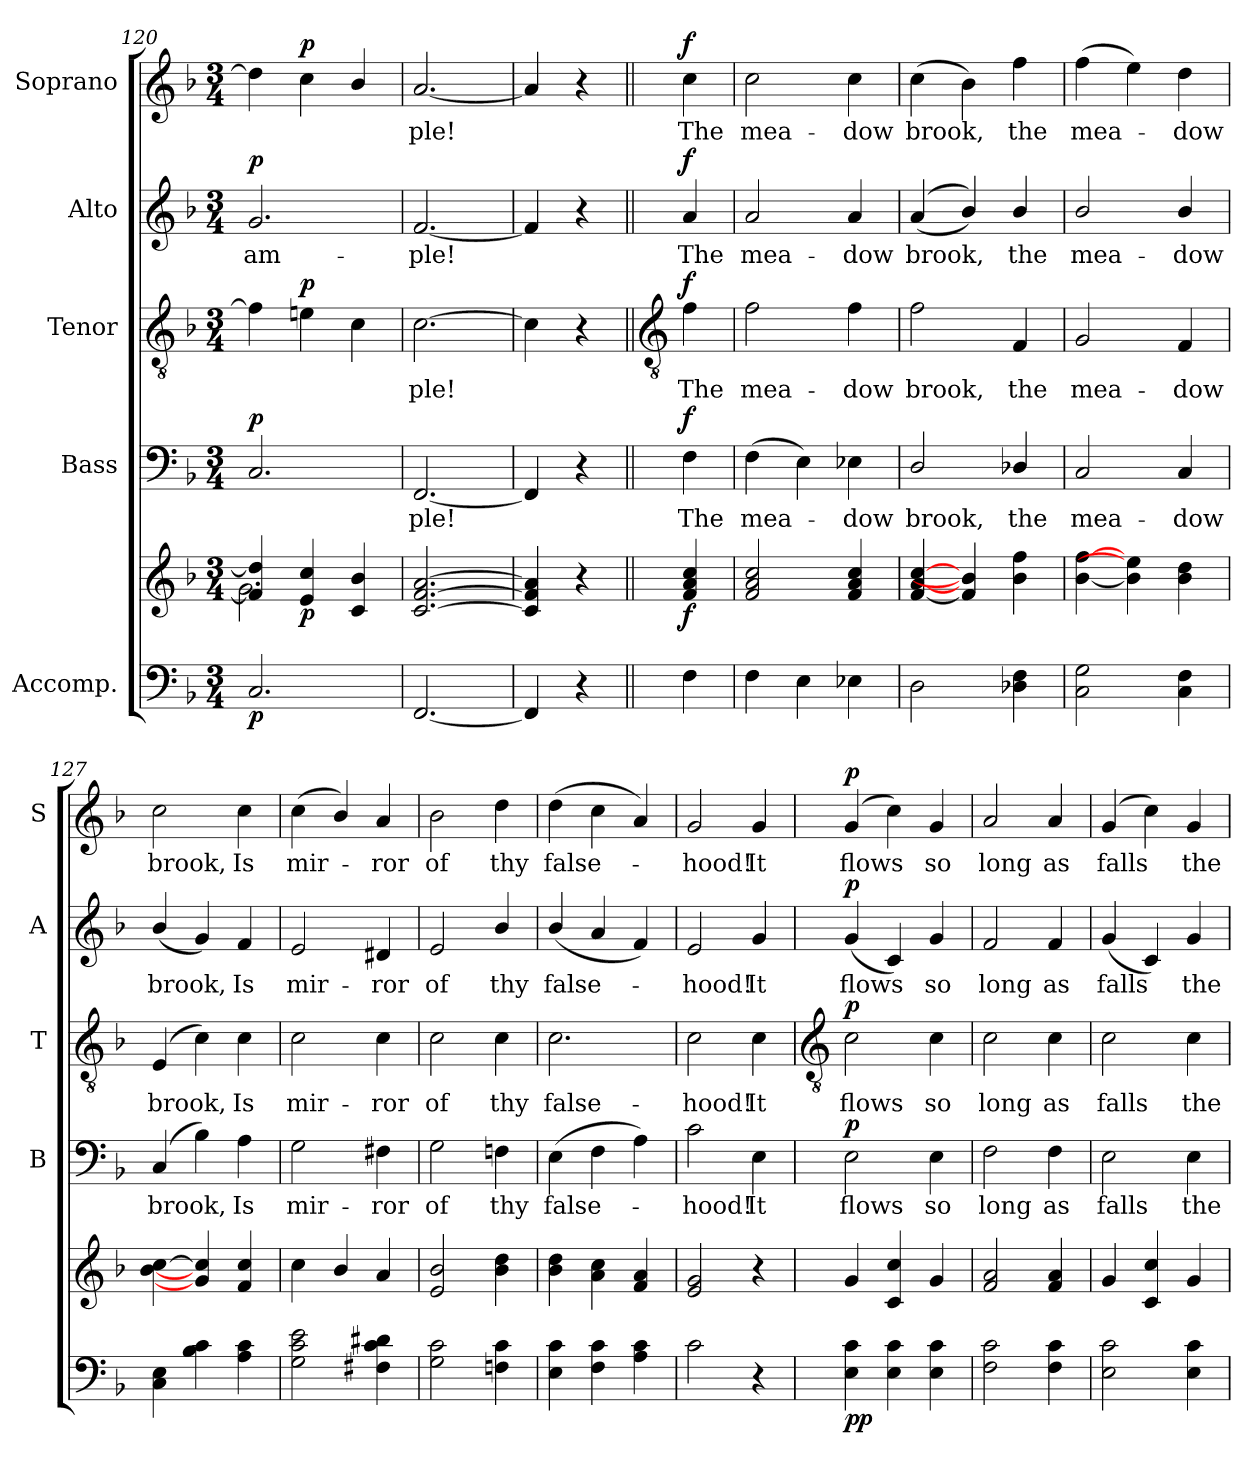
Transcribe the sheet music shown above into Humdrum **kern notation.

**kern	**kern	**dynam	**kern	**text	**dynam	**kern	**text	**dynam	**kern	**text	**dynam	**kern	**text	**dynam
*part5	*part5	*part5	*part4	*part4	*part4	*part3	*part3	*part3	*part2	*part2	*part2	*part1	*part1	*part1
*staff6	*staff5	*staff5/6	*staff4	*staff4	*staff4	*staff3	*staff3	*staff3	*staff2	*staff2	*staff2	*staff1	*staff1	*staff1
*I"Accomp.	*	*	*I"Bass	*	*	*I"Tenor	*	*	*I"Alto	*	*	*I"Soprano	*	*
*	*	*	*I'B	*	*	*I'T	*	*	*I'A	*	*	*I'S	*	*
*clefF4	*clefG2	*	*clefF4	*	*	*clefGv2	*	*	*clefG2	*	*	*clefG2	*	*
*k[b-]	*k[b-]	*	*k[b-]	*	*	*k[b-]	*	*	*k[b-]	*	*	*k[b-]	*	*
*F:	*F:	*	*F:	*	*	*F:	*	*	*F:	*	*	*F:	*	*
*M3/4	*M3/4	*	*M3/4	*	*	*M3/4	*	*	*M3/4	*	*	*M3/4	*	*
=120	=120	=120	=120	=120	=120	=120	=120	=120	=120	=120	=120	=120	=120	=120
*	*^	*	*	*	*	*	*	*	*	*	*	*	*	*
!	!	!	!LO:DY:b=2	!	!	!LO:DY:b	!	!	!	!	!LO:LY:b	!LO:DY:b	!	!	!
2.C	4f] 4dd]	2.g\	p	2.C	.	p	4f]	.	.	2.g	am-	p	4dd]	.	.
!	!	!	!LO:DY:b	!	!	!	!	!	!LO:DY:b	!	!	!	!	!	!LO:DY:b
.	4e 4cc	.	p	.	.	.	4en	.	p	.	.	.	4cc	.	p
.	4c/ 4b-/	.	.	.	.	.	4c	.	.	.	.	.	4b-/	.	.
=121	=121	=121	=121	=121	=121	=121	=121	=121	=121	=121	=121	=121	=121	=121	=121
!	!	!LO:N:vis=1	!	!	!LO:LY:b	!	!	!LO:LY:b	!	!	!LO:LY:b	!	!	!LO:LY:b	!
[2.FF	[2.c [2.f [2.a	2.ryy	.	[2.FF	ple!	.	[2.c	ple!	.	[2.f	-ple!	.	[2.a	ple!	.
=122	=122	=122	=122	=122	=122	=122	=122	=122	=122	=122	=122	=122	=122	=122	=122
4FF]	4c] 4f] 4a]	4ryy	.	4FF]	.	.	4c]	.	.	4f]	.	.	4a]	.	.
4r	4r	4ryy	.	4r	.	.	4r	.	.	4r	.	.	4r	.	.
*	*v	*v	*	*	*	*	*	*	*	*	*	*	*	*	*
!!LO:LB:g=z
=123||	=123||	=123||	=123||	=123||	=123||	=123||	=123||	=123||	=123||	=123||	=123||	=123||	=123||	=123||
*	*	*	*	*	*	*clefGv2	*	*	*	*	*	*	*	*
*	*^	*	*	*	*	*	*	*	*	*	*	*	*	*
!	!	!	!LO:DY:b	!	!LO:LY:b	!LO:DY:b	!	!LO:LY:b	!LO:DY:b	!	!LO:LY:b	!LO:DY:b	!	!LO:LY:b	!LO:DY:b
*	*v	*v	*	*	*	*	*	*	*	*	*	*	*	*	*
4F	4f 4a 4cc	f	4F	The	f	4f	The	f	4a	The	f	4cc	The	f
=124	=124	=124	=124	=124	=124	=124	=124	=124	=124	=124	=124	=124	=124	=124
!	!	!	!	!LO:LY:b	!	!	!LO:LY:b	!	!	!LO:LY:b	!	!	!LO:LY:b	!
4F	2f 2a 2cc	.	(>4F	mea-	.	2f	mea-	.	2a	mea-	.	2cc	mea-	.
4E	.	.	4E)	.	.	.	.	.	.	.	.	.	.	.
!	!	!	!	!LO:LY:b	!	!	!LO:LY:b	!	!	!LO:LY:b	!	!	!LO:LY:b	!
4E-X	4f 4a 4cc	.	4E-X	dow	.	4f	-dow	.	4a	-dow	.	4cc	-dow	.
=125	=125	=125	=125	=125	=125	=125	=125	=125	=125	=125	=125	=125	=125	=125
!	!	!	!	!LO:LY:b	!	!	!LO:LY:b	!	!	!LO:LY:b	!	!	!LO:LY:b	!
2D	[4f [4a [4cc	.	2D/	brook,	.	2f	brook,	.	(<(<4a	brook,	.	(>4cc	brook,	.
.	4f] 4b-]	.	.	.	.	.	.	.	4b-/))	.	.	4b-)	.	.
!	!	!	!	!LO:LY:b	!	!	!LO:LY:b	!	!	!LO:LY:b	!	!	!LO:LY:b	!
4D-X 4F	4b- 4ff	.	4D-X/	the	.	4F	the	.	4b-/	the	.	4ff	the	.
=126	=126	=126	=126	=126	=126	=126	=126	=126	=126	=126	=126	=126	=126	=126
!	!	!	!	!LO:LY:b	!	!	!LO:LY:b	!	!	!LO:LY:b	!	!	!LO:LY:b	!
2C 2G	[4b- [4ff	.	2C	mea-	.	2G	mea-	.	2b-/	mea-	.	(>4ff	mea-	.
.	4b-] 4ee]	.	.	.	.	.	.	.	.	.	.	4ee)	.	.
!	!	!	!	!LO:LY:b	!	!	!LO:LY:b	!	!	!LO:LY:b	!	!	!LO:LY:b	!
4C 4F	4b- 4dd	.	4C	-dow	.	4F	-dow	.	4b-/	-dow	.	4dd	dow	.
=127	=127	=127	=127	=127	=127	=127	=127	=127	=127	=127	=127	=127	=127	=127
!	!	!	!	!LO:LY:b	!	!	!LO:LY:b	!	!	!LO:LY:b	!	!	!LO:LY:b	!
4C 4E	[4b- [4cc	.	(4C	brook,	.	(4E	brook,	.	(<4b-/	brook,	.	2cc	brook,	.
4B- 4c	4g] 4cc]	.	4B-)	.	.	4c)	.	.	4g)	.	.	.	.	.
!	!	!	!	!LO:LY:b	!	!	!LO:LY:b	!	!	!LO:LY:b	!	!	!LO:LY:b	!
4A 4c	4f 4cc	.	4A	Is	.	4c	Is	.	4f	Is	.	4cc	Is	.
=128	=128	=128	=128	=128	=128	=128	=128	=128	=128	=128	=128	=128	=128	=128
!	!	!	!	!LO:LY:b	!	!	!LO:LY:b	!	!	!LO:LY:b	!	!	!LO:LY:b	!
2G 2c 2e	4cc	.	2G	mir-	.	2c	mir-	.	2e	mir-	.	(<4cc	mir-	.
.	4b-/	.	.	.	.	.	.	.	.	.	.	4b-/)	.	.
!	!	!	!	!LO:LY:b	!	!	!LO:LY:b	!	!	!LO:LY:b	!	!	!LO:LY:b	!
4F#X 4c 4d#X	4a	.	4F#X	-ror	.	4c	-ror	.	4d#X	-ror	.	4a	ror	.
=129	=129	=129	=129	=129	=129	=129	=129	=129	=129	=129	=129	=129	=129	=129
!	!	!	!	!LO:LY:b	!	!	!LO:LY:b	!	!	!LO:LY:b	!	!	!LO:LY:b	!
2G 2c	2e 2b-	.	2G	of	.	2c	of	.	2e	of	.	2b-	of	.
!	!	!	!	!LO:LY:b	!	!	!LO:LY:b	!	!	!LO:LY:b	!	!	!LO:LY:b	!
4Fn 4c	4b- 4dd	.	4Fn	thy	.	4c	thy	.	4b-/	thy	.	4dd	thy	.
=130	=130	=130	=130	=130	=130	=130	=130	=130	=130	=130	=130	=130	=130	=130
!	!	!	!	!LO:LY:b	!	!	!LO:LY:b	!	!	!LO:LY:b	!	!	!LO:LY:b	!
4E 4c	4b- 4dd	.	(>4E	false-	.	2.c	false-	.	(<4b-/	false-	.	(>4dd	false-	.
4F 4c	4a 4cc	.	4F	.	.	.	.	.	4a	.	.	4cc	.	.
4A 4c	4f 4a	.	4A)	.	.	.	.	.	4f)	.	.	4a)	.	.
=131	=131	=131	=131	=131	=131	=131	=131	=131	=131	=131	=131	=131	=131	=131
!	!	!	!	!LO:LY:b	!	!	!LO:LY:b	!	!	!LO:LY:b	!	!	!LO:LY:b	!
2c	2e 2g	.	2c	hood!	.	2c	-hood!	.	2e	hood!	.	2g	hood!	.
!	!	!	!	!LO:LY:b	!	!	!LO:LY:b	!	!	!LO:LY:b	!	!	!LO:LY:b	!
4r	4r	.	4E	It	.	4c	It	.	4g	It	.	4g	It	.
!!LO:LB:g=z
=132	=132	=132	=132	=132	=132	=132	=132	=132	=132	=132	=132	=132	=132	=132
*	*	*	*	*	*	*clefGv2	*	*	*	*	*	*	*	*
!	!	!LO:DY:b=2	!	!LO:LY:b	!	!	!LO:LY:b	!	!	!LO:LY:b	!	!	!LO:LY:b	!
!	!	!LO:DY:n=1:b	!	!	!LO:DY:b	!	!	!LO:DY:b	!	!	!LO:DY:b	!	!	!LO:DY:b
4E 4c	4g	p p	2E	flows	p	2c	flows	p	(<4g	flows	p	(<4g	flows	p
4E 4c	4c 4cc	.	.	.	.	.	.	.	4c)	.	.	4cc)	.	.
!	!	!	!	!LO:LY:b	!	!	!LO:LY:b	!	!	!LO:LY:b	!	!	!LO:LY:b	!
4E 4c	4g	.	4E	so	.	4c	so	.	4g	so	.	4g	so	.
=133	=133	=133	=133	=133	=133	=133	=133	=133	=133	=133	=133	=133	=133	=133
!	!	!	!	!LO:LY:b	!	!	!LO:LY:b	!	!	!LO:LY:b	!	!	!LO:LY:b	!
2F 2c	2f 2a	.	2F	long	.	2c	long	.	2f	long	.	2a	long	.
!	!	!	!	!LO:LY:b	!	!	!LO:LY:b	!	!	!LO:LY:b	!	!	!LO:LY:b	!
4F 4c	4f 4a	.	4F	as	.	4c	as	.	4f	as	.	4a	as	.
=134	=134	=134	=134	=134	=134	=134	=134	=134	=134	=134	=134	=134	=134	=134
!	!	!	!	!LO:LY:b	!	!	!LO:LY:b	!	!	!LO:LY:b	!	!	!LO:LY:b	!
2E 2c	4g	.	2E	falls	.	2c	falls	.	(<4g	falls	.	(4g	falls	.
.	4c 4cc	.	.	.	.	.	.	.	4c)	.	.	4cc)	.	.
!	!	!	!	!LO:LY:b	!	!	!LO:LY:b	!	!	!LO:LY:b	!	!	!LO:LY:b	!
4E 4c	4g	.	4E	the	.	4c	the	.	4g	the	.	4g	the	.
=	=	=	=	=	=	=	=	=	=	=	=	=	=	=
*-	*-	*-	*-	*-	*-	*-	*-	*-	*-	*-	*-	*-	*-	*-
